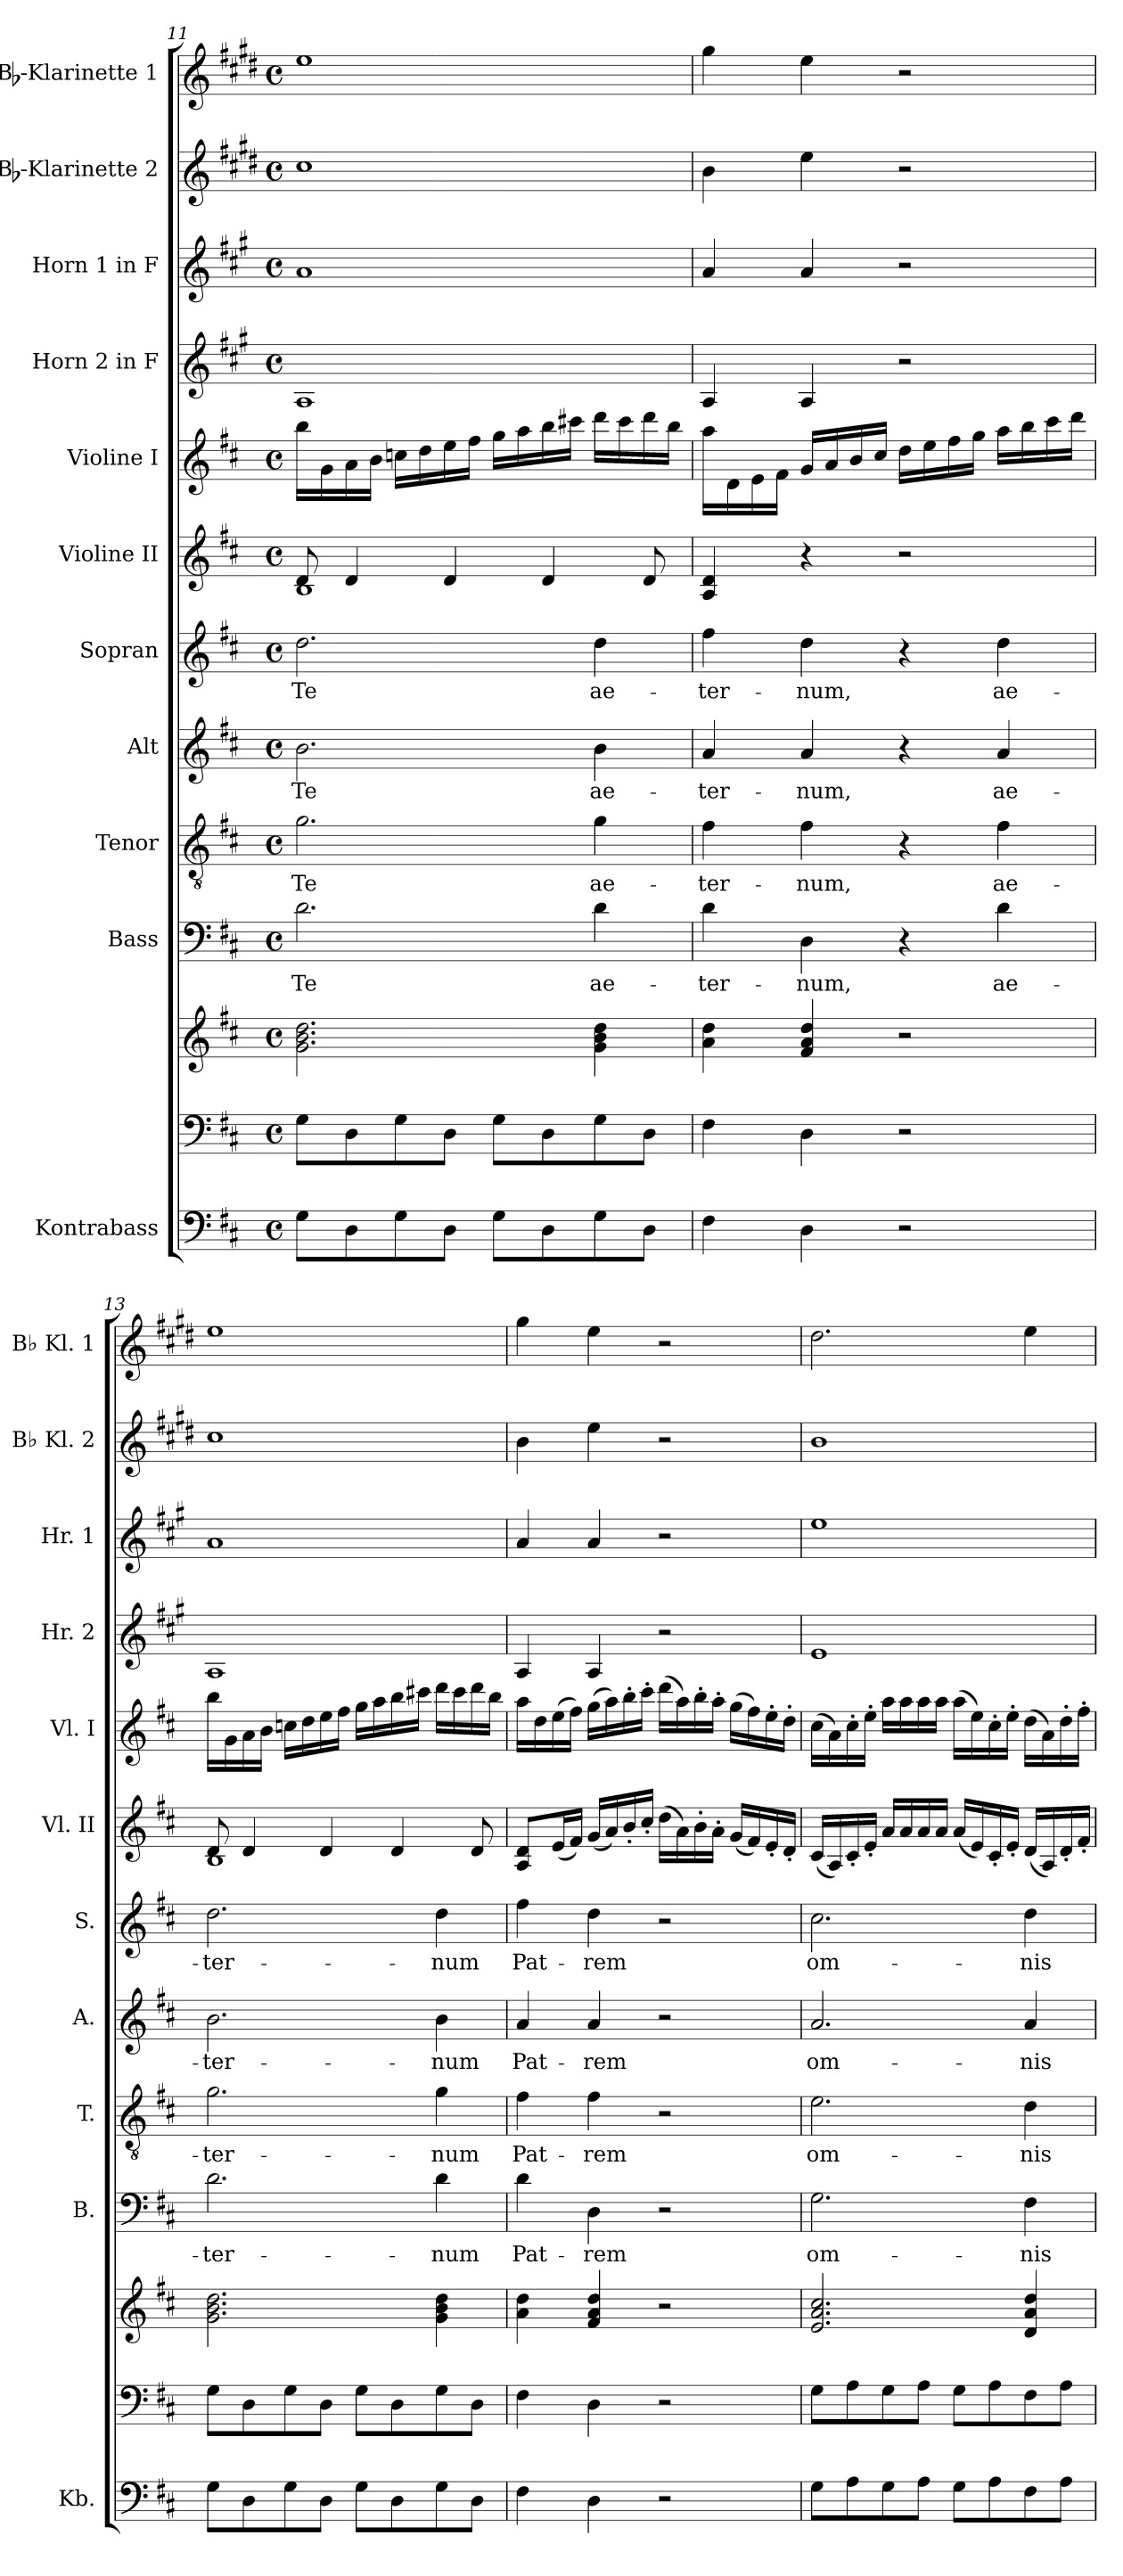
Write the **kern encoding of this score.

**kern	**kern	**kern	**kern	**text	**kern	**text	**kern	**text	**kern	**text	**kern	**kern	**kern	**kern	**kern	**kern
*part12	*part11	*part11	*part10	*part10	*part9	*part9	*part8	*part8	*part7	*part7	*part6	*part5	*part4	*part3	*part2	*part1
*staff13	*staff12	*staff11	*staff10	*staff10	*staff9	*staff9	*staff8	*staff8	*staff7	*staff7	*staff6	*staff5	*staff4	*staff3	*staff2	*staff1
*I"Kontrabass	*	*	*I"Bass	*	*I"Tenor	*	*I"Alt	*	*I"Sopran	*	*I"Violine II	*I"Violine I	*I"Horn 2 in F	*I"Horn 1 in F	*I"Bb-Klarinette 2	*I"Bb-Klarinette 1
*I'Kb.	*	*	*I'B.	*	*I'T.	*	*I'A.	*	*I'S.	*	*I'Vl. II	*I'Vl. I	*I'Hr. 2	*I'Hr. 1	*I'Bb Kl. 2	*I'Bb Kl. 1
*clefF4	*clefF4	*clefG2	*clefF4	*	*clefGv2	*	*clefG2	*	*clefG2	*	*clefG2	*clefG2	*clefG2	*clefG2	*clefG2	*clefG2
*ITrd7c12	*	*	*	*	*	*	*	*	*	*	*	*	*ITrd4c7	*ITrd4c7	*ITrd1c2	*ITrd1c2
*k[f#c#]	*k[f#c#]	*k[f#c#]	*k[f#c#]	*	*k[f#c#]	*	*k[f#c#]	*	*k[f#c#]	*	*k[f#c#]	*k[f#c#]	*k[f#c#]	*k[f#c#]	*k[f#c#]	*k[f#c#]
*D:	*D:	*D:	*D:	*	*D:	*	*D:	*	*D:	*	*D:	*D:	*D:	*D:	*D:	*D:
*M4/4	*M4/4	*M4/4	*M4/4	*	*M4/4	*	*M4/4	*	*M4/4	*	*M4/4	*M4/4	*M4/4	*M4/4	*M4/4	*M4/4
*met(c)	*met(c)	*met(c)	*met(c)	*	*met(c)	*	*met(c)	*	*met(c)	*	*met(c)	*met(c)	*met(c)	*met(c)	*met(c)	*met(c)
=11	=11	=11	=11	=11	=11	=11	=11	=11	=11	=11	=11	=11	=11	=11	=11	=11
!	!	!	!	!LO:LY:b	!	!LO:LY:b	!	!LO:LY:b	!	!LO:LY:b	!	!	!	!	!	!
*	*	*	*	*	*	*	*	*	*	*	*^	*	*	*	*	*
8GG\L	8G\L	2.g\ 2.b\ 2.dd\	2.d\	Te	2.g\	Te	2.b\	Te	2.dd\	Te	8d/	1B	16bb\LL	1D	1d	1b	1dd
.	.	.	.	.	.	.	.	.	.	.	.	.	16g\	.	.	.	.
8DD\	8D\	.	.	.	.	.	.	.	.	.	4d/	.	16a\	.	.	.	.
.	.	.	.	.	.	.	.	.	.	.	.	.	16b\JJ	.	.	.	.
8GG\	8G\	.	.	.	.	.	.	.	.	.	.	.	16ccn\LL	.	.	.	.
.	.	.	.	.	.	.	.	.	.	.	.	.	16dd\	.	.	.	.
8DD\J	8D\J	.	.	.	.	.	.	.	.	.	4d/	.	16ee\	.	.	.	.
.	.	.	.	.	.	.	.	.	.	.	.	.	16ff#\JJ	.	.	.	.
8GG\L	8G\L	.	.	.	.	.	.	.	.	.	.	.	16gg\LL	.	.	.	.
.	.	.	.	.	.	.	.	.	.	.	.	.	16aa\	.	.	.	.
8DD\	8D\	.	.	.	.	.	.	.	.	.	4d/	.	16bb\	.	.	.	.
.	.	.	.	.	.	.	.	.	.	.	.	.	16ccc#X\JJ	.	.	.	.
!	!	!	!	!LO:LY:b	!	!LO:LY:b	!	!LO:LY:b	!	!LO:LY:b	!	!	!	!	!	!	!
8GG\	8G\	4g\ 4b\ 4dd\	4d\	ae-	4g\	ae-	4b\	ae-	4dd\	ae-	.	.	16ddd\LL	.	.	.	.
.	.	.	.	.	.	.	.	.	.	.	.	.	16ccc#\	.	.	.	.
8DD\J	8D\J	.	.	.	.	.	.	.	.	.	8d/	.	16ddd\	.	.	.	.
.	.	.	.	.	.	.	.	.	.	.	.	.	16bb\JJ	.	.	.	.
*	*	*	*	*	*	*	*	*	*	*	*v	*v	*	*	*	*	*
=12	=12	=12	=12	=12	=12	=12	=12	=12	=12	=12	=12	=12	=12	=12	=12	=12
!	!	!	!	!LO:LY:b	!	!LO:LY:b	!	!LO:LY:b	!	!LO:LY:b	!	!	!	!	!	!
4FF#\	4F#\	4a\ 4dd\	4d\	-ter-	4f#\	-ter-	4a/	-ter-	4ff#\	-ter-	4A/ 4d/	16aa\LL	4D/	4d/	4a\	4ff#\
.	.	.	.	.	.	.	.	.	.	.	.	16d\	.	.	.	.
.	.	.	.	.	.	.	.	.	.	.	.	16e\	.	.	.	.
.	.	.	.	.	.	.	.	.	.	.	.	16f#\JJ	.	.	.	.
!	!	!	!	!LO:LY:b	!	!LO:LY:b	!	!LO:LY:b	!	!LO:LY:b	!	!	!	!	!	!
4DD\	4D\	4f#/ 4a/ 4dd/	4D\	-num,	4f#\	-num,	4a/	-num,	4dd\	-num,	4r	16g/LL	4D/	4d/	4dd\	4dd\
.	.	.	.	.	.	.	.	.	.	.	.	16a/	.	.	.	.
.	.	.	.	.	.	.	.	.	.	.	.	16b/	.	.	.	.
.	.	.	.	.	.	.	.	.	.	.	.	16cc#/JJ	.	.	.	.
2r	2r	2r	4r	.	4r	.	4r	.	4r	.	2r	16dd\LL	2r	2r	2r	2r
.	.	.	.	.	.	.	.	.	.	.	.	16ee\	.	.	.	.
.	.	.	.	.	.	.	.	.	.	.	.	16ff#\	.	.	.	.
.	.	.	.	.	.	.	.	.	.	.	.	16gg\JJ	.	.	.	.
!	!	!	!	!LO:LY:b	!	!LO:LY:b	!	!LO:LY:b	!	!LO:LY:b	!	!	!	!	!	!
.	.	.	4d\	ae-	4f#\	ae-	4a/	ae-	4dd\	ae-	.	16aa\LL	.	.	.	.
.	.	.	.	.	.	.	.	.	.	.	.	16bb\	.	.	.	.
.	.	.	.	.	.	.	.	.	.	.	.	16ccc#\	.	.	.	.
.	.	.	.	.	.	.	.	.	.	.	.	16ddd\JJ	.	.	.	.
!!LO:PB:g=z
=13	=13	=13	=13	=13	=13	=13	=13	=13	=13	=13	=13	=13	=13	=13	=13	=13
!	!	!	!	!LO:LY:b	!	!LO:LY:b	!	!LO:LY:b	!	!LO:LY:b	!	!	!	!	!	!
*	*	*	*	*	*	*	*	*	*	*	*^	*	*	*	*	*
8GG\L	8G\L	2.g\ 2.b\ 2.dd\	2.d\	-ter-	2.g\	-ter-	2.b\	-ter-	2.dd\	-ter-	8d/	1B	16bb\LL	1D	1d	1b	1dd
.	.	.	.	.	.	.	.	.	.	.	.	.	16g\	.	.	.	.
8DD\	8D\	.	.	.	.	.	.	.	.	.	4d/	.	16a\	.	.	.	.
.	.	.	.	.	.	.	.	.	.	.	.	.	16b\JJ	.	.	.	.
8GG\	8G\	.	.	.	.	.	.	.	.	.	.	.	16ccn\LL	.	.	.	.
.	.	.	.	.	.	.	.	.	.	.	.	.	16dd\	.	.	.	.
8DD\J	8D\J	.	.	.	.	.	.	.	.	.	4d/	.	16ee\	.	.	.	.
.	.	.	.	.	.	.	.	.	.	.	.	.	16ff#\JJ	.	.	.	.
8GG\L	8G\L	.	.	.	.	.	.	.	.	.	.	.	16gg\LL	.	.	.	.
.	.	.	.	.	.	.	.	.	.	.	.	.	16aa\	.	.	.	.
8DD\	8D\	.	.	.	.	.	.	.	.	.	4d/	.	16bb\	.	.	.	.
.	.	.	.	.	.	.	.	.	.	.	.	.	16ccc#X\JJ	.	.	.	.
!	!	!	!	!LO:LY:b	!	!LO:LY:b	!	!LO:LY:b	!	!LO:LY:b	!	!	!	!	!	!	!
8GG\	8G\	4g\ 4b\ 4dd\	4d\	-num	4g\	-num	4b\	-num	4dd\	-num	.	.	16ddd\LL	.	.	.	.
.	.	.	.	.	.	.	.	.	.	.	.	.	16ccc#\	.	.	.	.
8DD\J	8D\J	.	.	.	.	.	.	.	.	.	8d/	.	16ddd\	.	.	.	.
.	.	.	.	.	.	.	.	.	.	.	.	.	16bb\JJ	.	.	.	.
*	*	*	*	*	*	*	*	*	*	*	*v	*v	*	*	*	*	*
=14	=14	=14	=14	=14	=14	=14	=14	=14	=14	=14	=14	=14	=14	=14	=14	=14
!	!	!	!	!LO:LY:b	!	!LO:LY:b	!	!LO:LY:b	!	!LO:LY:b	!	!	!	!	!	!
4FF#\	4F#\	4a\ 4dd\	4d\	Pat-	4f#\	Pat-	4a/	Pat-	4ff#\	Pat-	8A/ 8d/L	16aa\LL	4D/	4d/	4a\	4ff#\
.	.	.	.	.	.	.	.	.	.	.	.	16dd\	.	.	.	.
.	.	.	.	.	.	.	.	.	.	.	(<16e/L	(>16ee\	.	.	.	.
.	.	.	.	.	.	.	.	.	.	.	16f#/JJ)	16ff#\JJ)	.	.	.	.
!	!	!	!	!LO:LY:b	!	!LO:LY:b	!	!LO:LY:b	!	!LO:LY:b	!	!	!	!	!	!
4DD\	4D\	4f#/ 4a/ 4dd/	4D\	-rem	4f#\	-rem	4a/	-rem	4dd\	-rem	(<16g/LL	(>16gg\LL	4D/	4d/	4dd\	4dd\
.	.	.	.	.	.	.	.	.	.	.	16a/)	16aa\)	.	.	.	.
.	.	.	.	.	.	.	.	.	.	.	16b'</	16bb'>\	.	.	.	.
.	.	.	.	.	.	.	.	.	.	.	16cc#'</JJ	16ccc#'>\JJ	.	.	.	.
2r	2r	2r	2r	.	2r	.	2r	.	2r	.	(>16dd\LL	(>16ddd\LL	2r	2r	2r	2r
.	.	.	.	.	.	.	.	.	.	.	16a\)	16aa\)	.	.	.	.
.	.	.	.	.	.	.	.	.	.	.	16b'>\	16bb'>\	.	.	.	.
.	.	.	.	.	.	.	.	.	.	.	16a'>\JJ	16aa'>\JJ	.	.	.	.
.	.	.	.	.	.	.	.	.	.	.	(<16g/LL	(>16gg\LL	.	.	.	.
.	.	.	.	.	.	.	.	.	.	.	16f#/)	16ff#\)	.	.	.	.
.	.	.	.	.	.	.	.	.	.	.	16e'</	16ee'>\	.	.	.	.
.	.	.	.	.	.	.	.	.	.	.	16d'</JJ	16dd'>\JJ	.	.	.	.
=15	=15	=15	=15	=15	=15	=15	=15	=15	=15	=15	=15	=15	=15	=15	=15	=15
!	!	!	!	!LO:LY:b	!	!LO:LY:b	!	!LO:LY:b	!	!LO:LY:b	!	!	!	!	!	!
8GG\L	8G\L	2.e/ 2.a/ 2.cc#/	2.G\	om-	2.e\	om-	2.a/	om-	2.cc#\	om-	(<16c#/LL	(>16cc#\LL	1A	1a	1a	2.cc#\
.	.	.	.	.	.	.	.	.	.	.	16A/)	16a\)	.	.	.	.
8AA\	8A\	.	.	.	.	.	.	.	.	.	16c#'</	16cc#'>\	.	.	.	.
.	.	.	.	.	.	.	.	.	.	.	16e'</JJ	16ee'>\JJ	.	.	.	.
8GG\	8G\	.	.	.	.	.	.	.	.	.	16a/LL	16aa\LL	.	.	.	.
.	.	.	.	.	.	.	.	.	.	.	16a/	16aa\	.	.	.	.
8AA\J	8A\J	.	.	.	.	.	.	.	.	.	16a/	16aa\	.	.	.	.
.	.	.	.	.	.	.	.	.	.	.	16a/JJ	16aa\JJ	.	.	.	.
8GG\L	8G\L	.	.	.	.	.	.	.	.	.	(<16a/LL	(>16aa\LL	.	.	.	.
.	.	.	.	.	.	.	.	.	.	.	16e/)	16ee\)	.	.	.	.
8AA\	8A\	.	.	.	.	.	.	.	.	.	16c#'</	16cc#'>\	.	.	.	.
.	.	.	.	.	.	.	.	.	.	.	16e'</JJ	16ee'>\JJ	.	.	.	.
!	!	!	!	!LO:LY:b	!	!LO:LY:b	!	!LO:LY:b	!	!LO:LY:b	!	!	!	!	!	!
8FF#\	8F#\	4d/ 4a/ 4dd/	4F#\	-nis	4d\	-nis	4a/	-nis	4dd\	-nis	(<16d/LL	(>16dd\LL	.	.	.	4dd\
.	.	.	.	.	.	.	.	.	.	.	16A/)	16a\)	.	.	.	.
8AA\J	8A\J	.	.	.	.	.	.	.	.	.	16d'</	16dd'>\	.	.	.	.
.	.	.	.	.	.	.	.	.	.	.	16f#'</JJ	16ff#'>\JJ	.	.	.	.
=	=	=	=	=	=	=	=	=	=	=	=	=	=	=	=	=
*-	*-	*-	*-	*-	*-	*-	*-	*-	*-	*-	*-	*-	*-	*-	*-	*-
